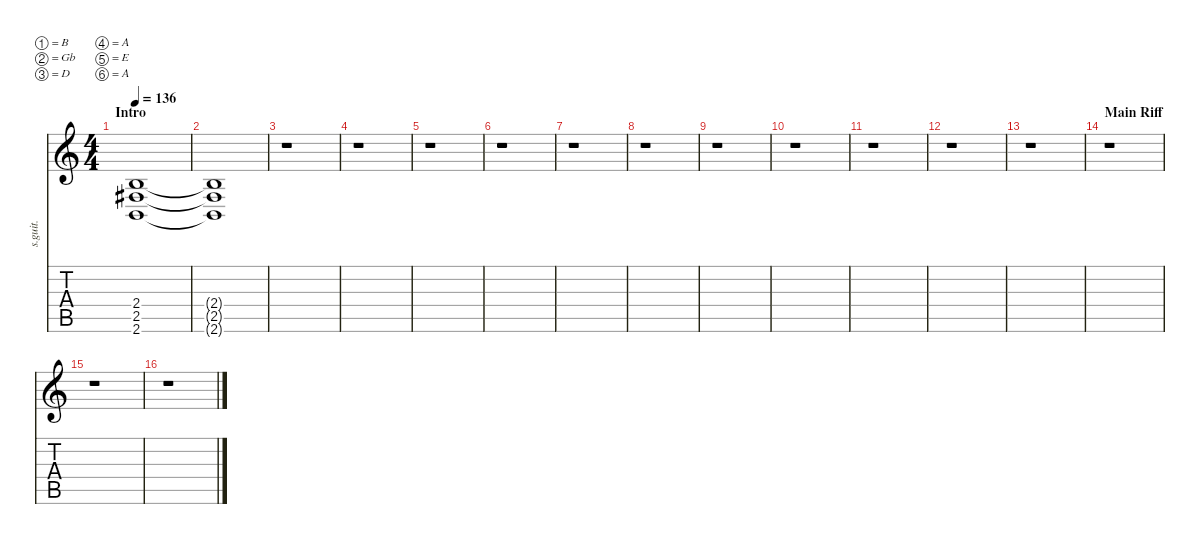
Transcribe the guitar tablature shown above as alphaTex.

\defaultSystemsLayout 4
\hideDynamics
\bracketExtendMode nobrackets
\track ("Jim Root Backing" "s.guit.") {instrument distortionguitar}
\staff {score tabs}
\tuning (B3 Gb3 D3 A2 E2 A1)
\ts (4 4)
\beaming (8 2 2 2 2)
\section ("" "Intro")
\tempo 136
\clef g2
\ks c
(2.6 2.5{acc #} 2.4).1{lyrics (0 "") lyrics (1 "") lyrics (2 "") lyrics (3 "") lyrics (4 "") dy f instrument distortionguitar} |
(2.4{t} 2.5{t acc #} 2.6{t}).1{lyrics (0 "") lyrics (1 "") lyrics (2 "") lyrics (3 "") lyrics (4 "")} |
r.1 |
r.1 |
r.1 |
r.1 |
r.1 |
r.1 |
r.1 |
r.1 |
r.1 |
r.1 |
r.1 |
\section ("" "Main Riff")
r.1 |
r.1 |
r.1
